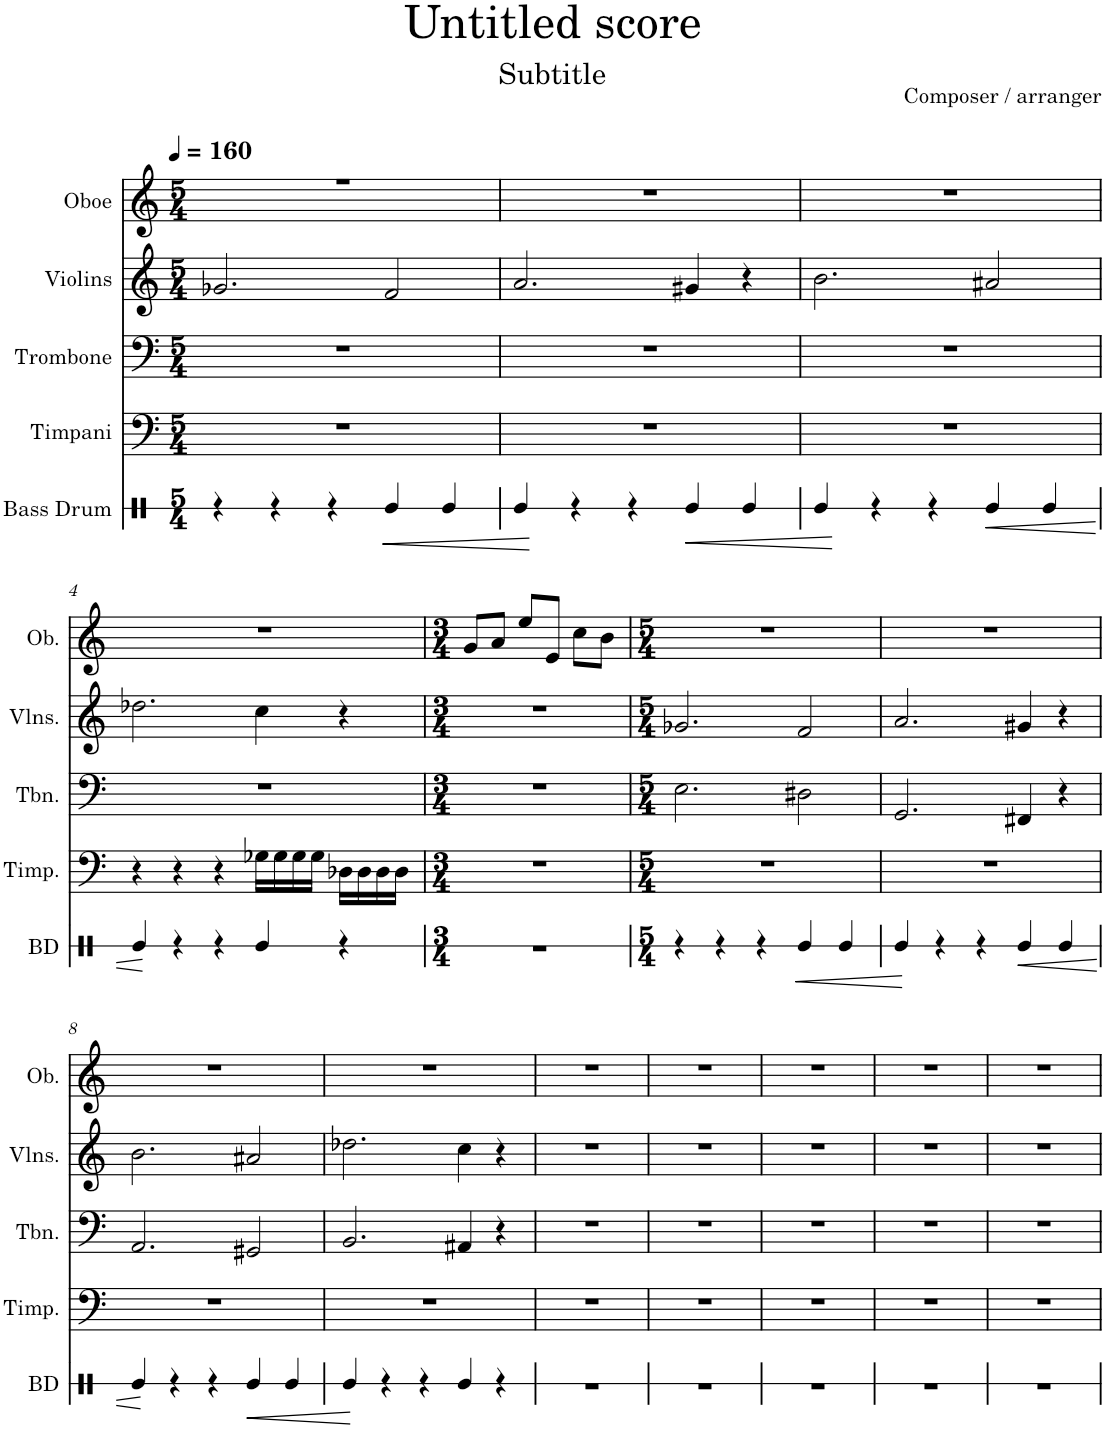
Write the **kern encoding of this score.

**kern	**dynam	**kern	**kern	**kern	**kern
*part5	*part5	*part4	*part3	*part2	*part1
*staff5	*staff5	*staff4	*staff3	*staff2	*staff1
*I"Bass Drum	*	*I"Timpani	*I"Trombone	*I"Violins	*I"Oboe
*I'BD	*	*I'Timp.	*I'Tbn.	*I'Vlns.	*I'Ob.
*stria1	*	*	*	*	*
*clefX	*	*clefF4	*clefF4	*clefG2	*clefG2
*k[]	*	*k[]	*k[]	*k[]	*k[]
*M5/4	*	*M5/4	*M5/4	*M5/4	*M5/4
*MM160	*	*MM160	*MM160	*MM160	*MM160
=1	=1	=1	=1	=1	=1
4r	.	4%5r	4%5r	2.g-X/	4%5rdd
4r	.	.	.	.	.
4r	.	.	.	.	.
!	!LO:HP:b	!	!	!	!
4Re/	<	.	.	2f/	.
4Re/	.	.	.	.	.
=2	=2	=2	=2	=2	=2
4Re/	.	4%5r	4%5r	2.a/	4%5r
4r	[	.	.	.	.
4r	.	.	.	.	.
!	!LO:HP:b	!	!	!	!
4Re/	<	.	.	4g#X/	.
4Re/	.	.	.	4r	.
=3	=3	=3	=3	=3	=3
4Re/	.	4%5r	4%5r	2.b\	4%5r
4r	[	.	.	.	.
4r	.	.	.	.	.
!	!LO:HP:b	!	!	!	!
4Re/	<	.	.	2a#X/	.
4Re/	.	.	.	.	.
!!LO:LB:g=z
=4	=4	=4	=4	=4	=4
4Re/	.	4r	4%5r	2.dd-X\	4%5r
4r	[	4r	.	.	.
4r	.	4r	.	.	.
4Re/	.	16G-X\LL	.	4cc\	.
.	.	16G-\	.	.	.
.	.	16G-\	.	.	.
.	.	16G-\JJ	.	.	.
4r	.	16D-X\LL	.	4r	.
.	.	16D-\	.	.	.
.	.	16D-\	.	.	.
.	.	16D-\JJ	.	.	.
=5	=5	=5	=5	=5	=5
*M3/4	*	*M3/4	*M3/4	*M3/4	*M3/4
2.r	.	2.r	2.r	2.r	8g/L
.	.	.	.	.	8a/J
.	.	.	.	.	8ee/L
.	.	.	.	.	8e/J
.	.	.	.	.	8cc\L
.	.	.	.	.	8b\J
=6	=6	=6	=6	=6	=6
*M5/4	*	*M5/4	*M5/4	*M5/4	*M5/4
4r	.	4%5r	2.E\	2.g-X/	4%5r
4r	.	.	.	.	.
4r	.	.	.	.	.
!	!LO:HP:b	!	!	!	!
4Re/	<	.	2D#X\	2f/	.
4Re/	.	.	.	.	.
=7	=7	=7	=7	=7	=7
4Re/	.	4%5r	2.GG/	2.a/	4%5r
4r	[	.	.	.	.
4r	.	.	.	.	.
!	!LO:HP:b	!	!	!	!
4Re/	<	.	4FF#X/	4g#X/	.
4Re/	.	.	4r	4r	.
!!LO:LB:g=z
=8	=8	=8	=8	=8	=8
4Re/	.	4%5r	2.AA/	2.b\	4%5r
4r	[	.	.	.	.
4r	.	.	.	.	.
!	!LO:HP:b	!	!	!	!
4Re/	<	.	2GG#X/	2a#X/	.
4Re/	.	.	.	.	.
=9	=9	=9	=9	=9	=9
4Re/	.	4%5r	2.BB/	2.dd-X\	4%5r
4r	[	.	.	.	.
4r	.	.	.	.	.
4Re/	.	.	4AA#X/	4cc\	.
4r	.	.	4r	4r	.
=10	=10	=10	=10	=10	=10
4%5r	.	4%5r	4%5r	4%5r	4%5r
=11	=11	=11	=11	=11	=11
4%5r	.	4%5r	4%5r	4%5r	4%5r
=12	=12	=12	=12	=12	=12
4%5r	.	4%5r	4%5r	4%5r	4%5r
=13	=13	=13	=13	=13	=13
4%5r	.	4%5r	4%5r	4%5r	4%5r
=14	=14	=14	=14	=14	=14
4%5r	.	4%5r	4%5r	4%5r	4%5r
=	=	=	=	=	=
*-	*-	*-	*-	*-	*-
